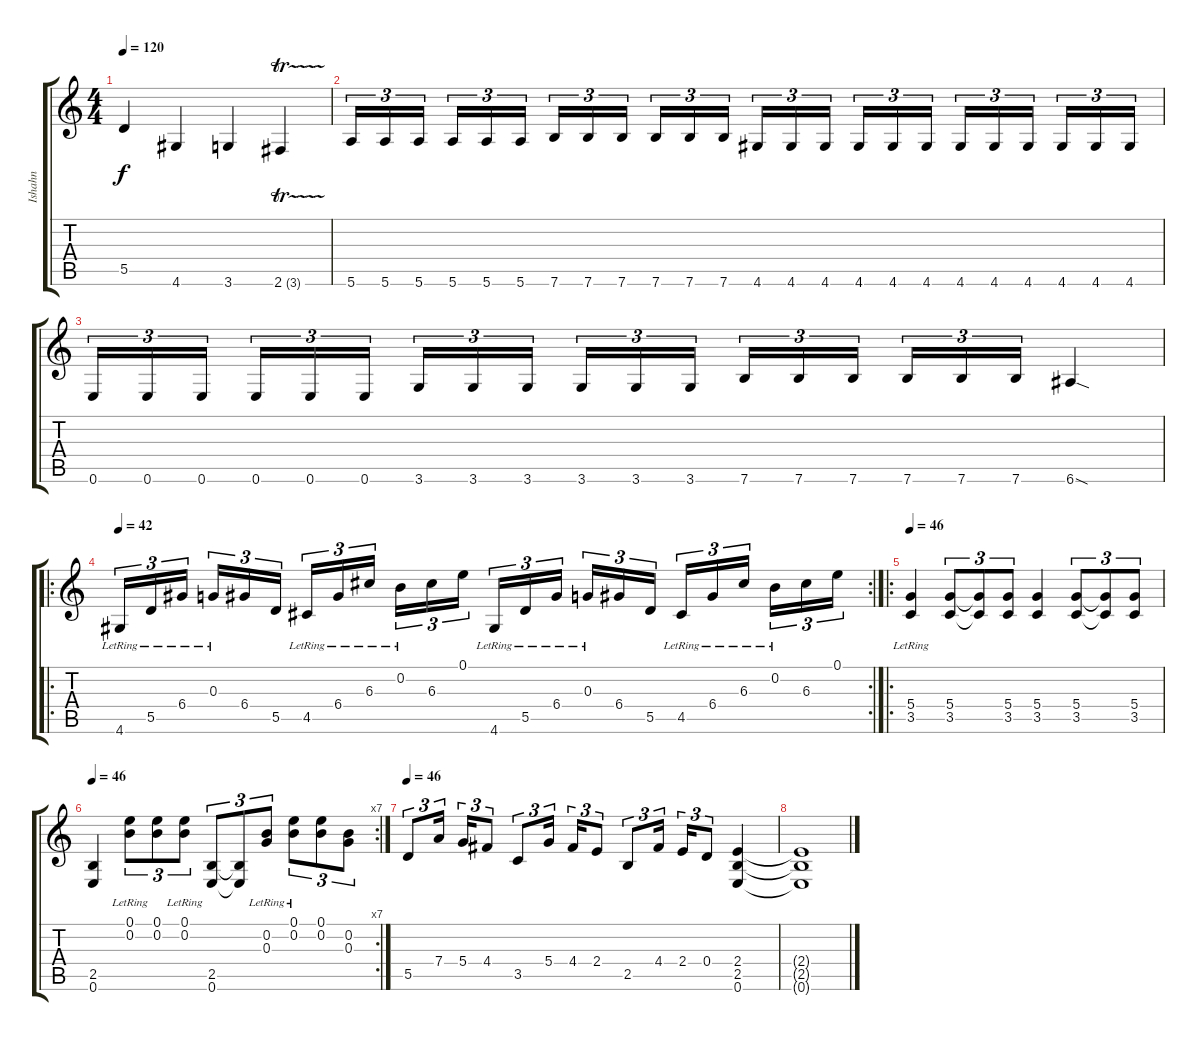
\track ("Ishahn" "Ishahn") {instrument distortionguitar}
\staff {score tabs}
\tuning (E4 B3 G3 D3 A2 E2) {hide}
\ts (4 4)
\tempo 120
\clef g2
\ks c
5.5.4{dy f} 4.6.4 3.6.4 2.6{tr (3 16)}.4 |
5.6.16{tu (3 2)} 5.6.16{tu (3 2)} 5.6.16{tu (3 2)} 5.6.16{tu (3 2)} 5.6.16{tu (3 2)} 5.6.16{tu (3 2)} 7.6.16{tu (3 2)} 7.6.16{tu (3 2)} 7.6.16{tu (3 2)} 7.6.16{tu (3 2)} 7.6.16{tu (3 2)} 7.6.16{tu (3 2)} 4.6.16{tu (3 2)} 4.6.16{tu (3 2)} 4.6.16{tu (3 2)} 4.6.16{tu (3 2)} 4.6.16{tu (3 2)} 4.6.16{tu (3 2)} 4.6.16{tu (3 2)} 4.6.16{tu (3 2)} 4.6.16{tu (3 2)} 4.6.16{tu (3 2)} 4.6.16{tu (3 2)} 4.6.16{tu (3 2)} |
0.6.16{tu (3 2)} 0.6.16{tu (3 2)} 0.6.16{tu (3 2)} 0.6.16{tu (3 2)} 0.6.16{tu (3 2)} 0.6.16{tu (3 2)} 3.6.16{tu (3 2)} 3.6.16{tu (3 2)} 3.6.16{tu (3 2)} 3.6.16{tu (3 2)} 3.6.16{tu (3 2)} 3.6.16{tu (3 2)} 7.6.16{tu (3 2)} 7.6.16{tu (3 2)} 7.6.16{tu (3 2)} 7.6.16{tu (3 2)} 7.6.16{tu (3 2)} 7.6.16{tu (3 2)} 6.6{sod}.4 |
\ro
\rc 2
\tempo 42
4.6{lr}.16{tu (3 2)} 5.5{lr}.16{tu (3 2)} 6.4{lr}.16{tu (3 2)} 0.3{lr}.16{tu (3 2)} 6.4.16{tu (3 2)} 5.5.16{tu (3 2)} 4.5{lr}.16{tu (3 2)} 6.4{lr}.16{tu (3 2)} 6.3{lr}.16{tu (3 2)} 0.2{lr}.16{tu (3 2)} 6.3.16{tu (3 2)} 0.1.16{tu (3 2)} 4.6{lr}.16{tu (3 2)} 5.5{lr}.16{tu (3 2)} 6.4{lr}.16{tu (3 2)} 0.3{lr}.16{tu (3 2)} 6.4.16{tu (3 2)} 5.5.16{tu (3 2)} 4.5{lr}.16{tu (3 2)} 6.4{lr}.16{tu (3 2)} 6.3{lr}.16{tu (3 2)} 0.2{lr}.16{tu (3 2)} 6.3.16{tu (3 2)} 0.1.16{tu (3 2)} |
\ro
\tempo 46
(5.4{lr} 3.5{lr}).4 (5.4 3.5).8{tu (3 2)} (5.4{t} 3.5{t}).8{tu (3 2)} (5.4 3.5).8{tu (3 2)} (5.4 3.5).4 (5.4 3.5).8{tu (3 2)} (5.4{t} 3.5{t}).8{tu (3 2)} (5.4 3.5).8{tu (3 2)} |
\rc 7
\tempo 46
(2.5 0.6).4 (0.1{lr} 0.2{lr}).8{tu (3 2)} (0.1 0.2).8{tu (3 2)} (0.1{lr} 0.2{lr}).8{tu (3 2)} (2.5 0.6).8{tu (3 2)} (2.5{t} 0.6{t}).8{tu (3 2)} (0.2 0.3{lr}).8{tu (3 2)} (0.1{lr} 0.2).8{tu (3 2)} (0.1 0.2).8{tu (3 2)} (0.2 0.3).8{tu (3 2)} |
\tempo 46
5.5.8{tu (3 2)} 7.4.16{tu (3 2)} 5.4.16{tu (3 2)} 4.4.8{tu (3 2)} 3.5.8{tu (3 2)} 5.4.16{tu (3 2)} 4.4.16{tu (3 2)} 2.4.8{tu (3 2)} 2.5.8{tu (3 2)} 4.4.16{tu (3 2)} 2.4.16{tu (3 2)} 0.4.8{tu (3 2)} (2.4 2.5 0.6).4 |
(2.4{t} 2.5{t} 0.6{t}).1
